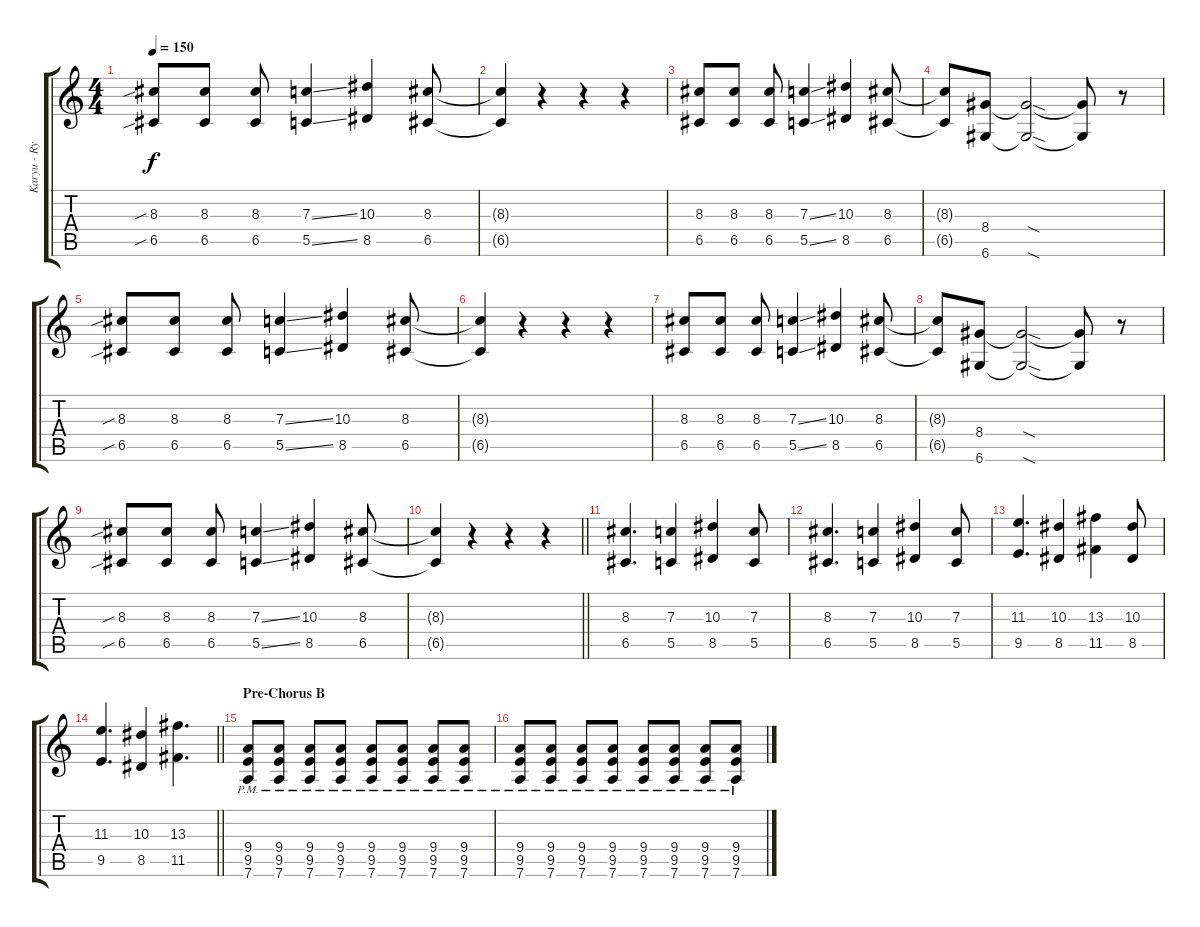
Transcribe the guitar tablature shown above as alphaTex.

\track ("Karyu - Rythm Guitar" "Karyu - Ry") {instrument distortionguitar}
\staff {score tabs}
\tuning (D4 A3 F3 C3 G2 D2) {hide}
\ts (4 4)
\tempo 150
\clef g2
\ks c
(8.3{sib} 6.5{sib}).8{dy f} (8.3 6.5).8 (8.3 6.5).8 (7.3{ss} 5.5{ss}).4 (10.3 8.5).4 (8.3 6.5).8 |
(8.3{t} 6.5{t}).4 r.4 r.4 r.4 |
(8.3 6.5).8 (8.3 6.5).8 (8.3 6.5).8 (7.3{ss} 5.5{ss}).4 (10.3 8.5).4 (8.3 6.5).8 |
(8.3{t} 6.5{t}).8 (8.4 6.6).8 (8.4{sod t} 6.6{sod t}).2 (8.4{t} 6.6{t}).8 r.8 |
(8.3{sib} 6.5{sib}).8 (8.3 6.5).8 (8.3 6.5).8 (7.3{ss} 5.5{ss}).4 (10.3 8.5).4 (8.3 6.5).8 |
(8.3{t} 6.5{t}).4 r.4 r.4 r.4 |
(8.3 6.5).8 (8.3 6.5).8 (8.3 6.5).8 (7.3{ss} 5.5{ss}).4 (10.3 8.5).4 (8.3 6.5).8 |
(8.3{t} 6.5{t}).8 (8.4 6.6).8 (8.4{sod t} 6.6{sod t}).2 (8.4{t} 6.6{t}).8 r.8 |
(8.3{sib} 6.5{sib}).8 (8.3 6.5).8 (8.3 6.5).8 (7.3{ss} 5.5{ss}).4 (10.3 8.5).4 (8.3 6.5).8 |
\barLineRight lightlight
(8.3{t} 6.5{t}).4 r.4 r.4 r.4 |
\section ("" "")
(8.3 6.5).4{d} (7.3 5.5).4 (10.3 8.5).4 (7.3 5.5).8 |
(8.3 6.5).4{d} (7.3 5.5).4 (10.3 8.5).4 (7.3 5.5).8 |
(11.3 9.5).4{d} (10.3 8.5).4 (13.3 11.5).4 (10.3 8.5).8 |
\barLineRight lightlight
(11.3 9.5).4{d} (10.3 8.5).4 (13.3 11.5).4{d} |
\section ("" "Pre-Chorus B")
(9.4{pm} 9.5{pm} 7.6{pm}).8{volume 10 balance 4} (9.4{pm} 9.5{pm} 7.6{pm}).8 (9.4{pm} 9.5{pm} 7.6{pm}).8 (9.4{pm} 9.5{pm} 7.6{pm}).8 (9.4{pm} 9.5{pm} 7.6{pm}).8 (9.4{pm} 9.5{pm} 7.6{pm}).8 (9.4{pm} 9.5{pm} 7.6{pm}).8 (9.4{pm} 9.5{pm} 7.6{pm}).8 |
(9.4{pm} 9.5{pm} 7.6{pm}).8 (9.4{pm} 9.5{pm} 7.6{pm}).8 (9.4{pm} 9.5{pm} 7.6{pm}).8 (9.4{pm} 9.5{pm} 7.6{pm}).8 (9.4{pm} 9.5{pm} 7.6{pm}).8 (9.4{pm} 9.5{pm} 7.6{pm}).8 (9.4{pm} 9.5{pm} 7.6{pm}).8 (9.4{pm} 9.5{pm} 7.6{pm}).8
